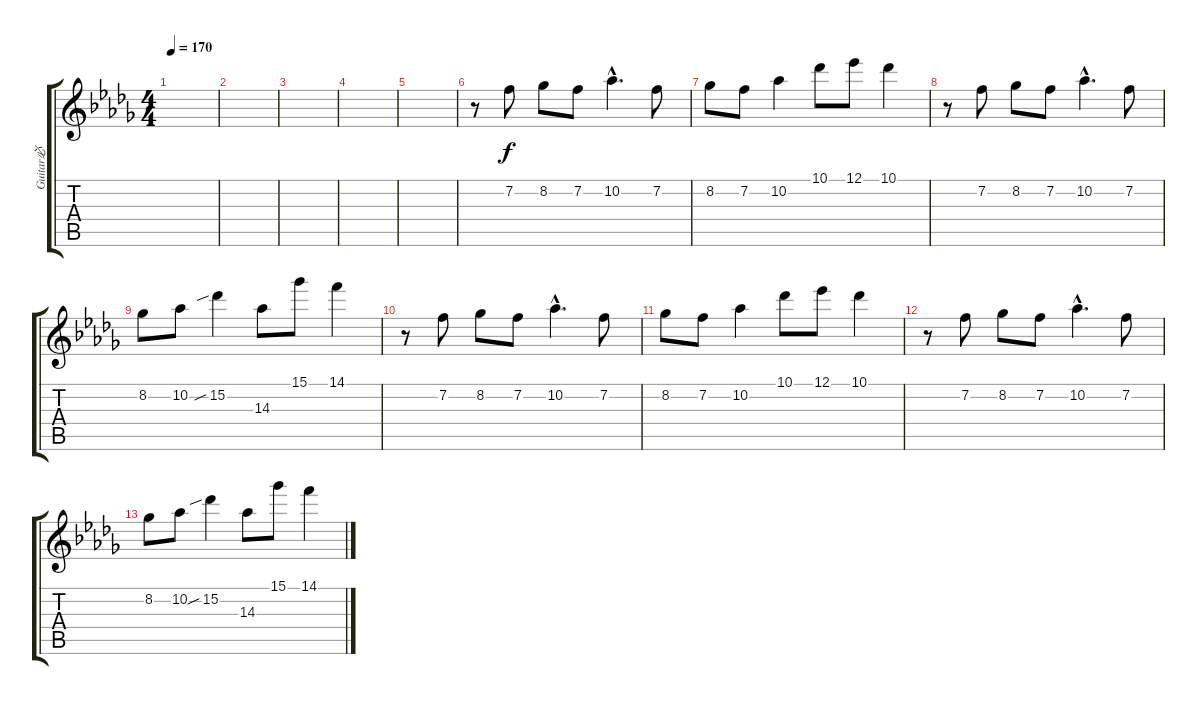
\track ("Guitar必" "Guitar必") {instrument distortionguitar}
\staff {score tabs}
\tuning (Eb4 Bb3 Gb3 Db3 Ab2 Eb2) {hide}
\ts (4 4)
\tempo 170
\clef g2
\ks db
|
|
|
|
|
r.8 7.2.8 8.2.8 7.2.8 10.2{hac}.4{d} 7.2.8 |
8.2.8 7.2.8 10.2.4 10.1.8 12.1.8 10.1.4 |
r.8 7.2.8 8.2.8 7.2.8 10.2{hac}.4{d} 7.2.8 |
8.2.8 10.2.8 15.2{sib}.4 14.3.8 15.1.8 14.1.4 |
r.8 7.2.8 8.2.8 7.2.8 10.2{hac}.4{d} 7.2.8 |
8.2.8 7.2.8 10.2.4 10.1.8 12.1.8 10.1.4 |
r.8 7.2.8 8.2.8 7.2.8 10.2{hac}.4{d} 7.2.8 |
8.2.8 10.2.8 15.2{sib}.4 14.3.8 15.1.8 14.1.4
